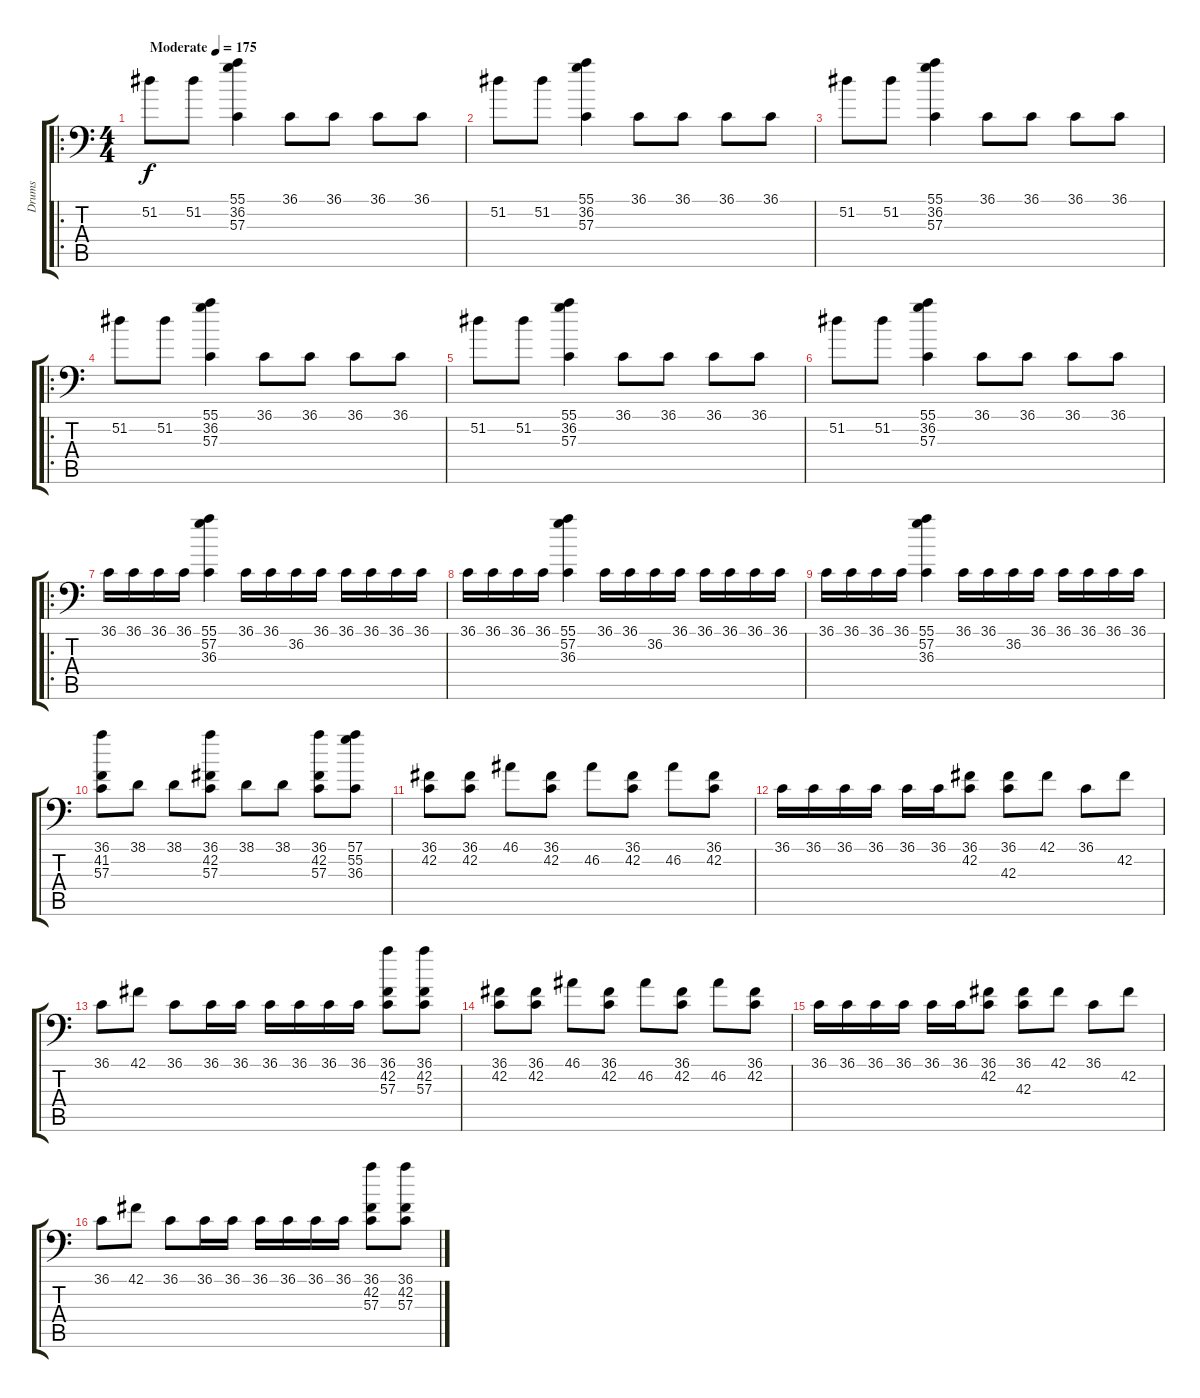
\track ("Drums" "Drums") {instrument acousticgrandpiano}
\staff {score tabs}
\tuning (C-1 C-1 C-1 C-1 C-1 C-1) {hide}
\ro
\ts (4 4)
\tempo (175 "Moderate")
\clef f4
\ks c
51.2.8{dy f instrument acousticgrandpiano} 51.2.8 (55.1 36.2 57.3).4 36.1.8 36.1.8 36.1.8 36.1.8 |
51.2.8 51.2.8 (55.1 36.2 57.3).4 36.1.8 36.1.8 36.1.8 36.1.8 |
51.2.8 51.2.8 (55.1 36.2 57.3).4 36.1.8 36.1.8 36.1.8 36.1.8 |
\ro
51.2.8 51.2.8 (55.1 36.2 57.3).4 36.1.8 36.1.8 36.1.8 36.1.8 |
51.2.8 51.2.8 (55.1 36.2 57.3).4 36.1.8 36.1.8 36.1.8 36.1.8 |
51.2.8 51.2.8 (55.1 36.2 57.3).4 36.1.8 36.1.8 36.1.8 36.1.8 |
\ro
36.1.16 36.1.16 36.1.16 36.1.16 (55.1 57.2 36.3).4 36.1.16 36.1.16 36.2.16 36.1.16 36.1.16 36.1.16 36.1.16 36.1.16 |
36.1.16 36.1.16 36.1.16 36.1.16 (55.1 57.2 36.3).4 36.1.16 36.1.16 36.2.16 36.1.16 36.1.16 36.1.16 36.1.16 36.1.16 |
36.1.16 36.1.16 36.1.16 36.1.16 (55.1 57.2 36.3).4 36.1.16 36.1.16 36.2.16 36.1.16 36.1.16 36.1.16 36.1.16 36.1.16 |
(36.1 41.2 57.3).8 38.1.8 38.1.8 (36.1 42.2 57.3).8 38.1.8 38.1.8 (36.1 42.2 57.3).8 (57.1 55.2 36.3).8 |
(36.1 42.2).8 (36.1 42.2).8 46.1.8 (36.1 42.2).8 46.2.8 (36.1 42.2).8 46.2.8 (36.1 42.2).8 |
36.1.16 36.1.16 36.1.16 36.1.16 36.1.16 36.1.16 (36.1 42.2).8 (36.1 42.3).8 42.1.8 36.1.8 42.2.8 |
36.1.8 42.1.8 36.1.8 36.1.16 36.1.16 36.1.16 36.1.16 36.1.16 36.1.16 (36.1 42.2 57.3).8 (36.1 42.2 57.3).8 |
(36.1 42.2).8 (36.1 42.2).8 46.1.8 (36.1 42.2).8 46.2.8 (36.1 42.2).8 46.2.8 (36.1 42.2).8 |
36.1.16 36.1.16 36.1.16 36.1.16 36.1.16 36.1.16 (36.1 42.2).8 (36.1 42.3).8 42.1.8 36.1.8 42.2.8 |
36.1.8 42.1.8 36.1.8 36.1.16 36.1.16 36.1.16 36.1.16 36.1.16 36.1.16 (36.1 42.2 57.3).8 (36.1 42.2 57.3).8
